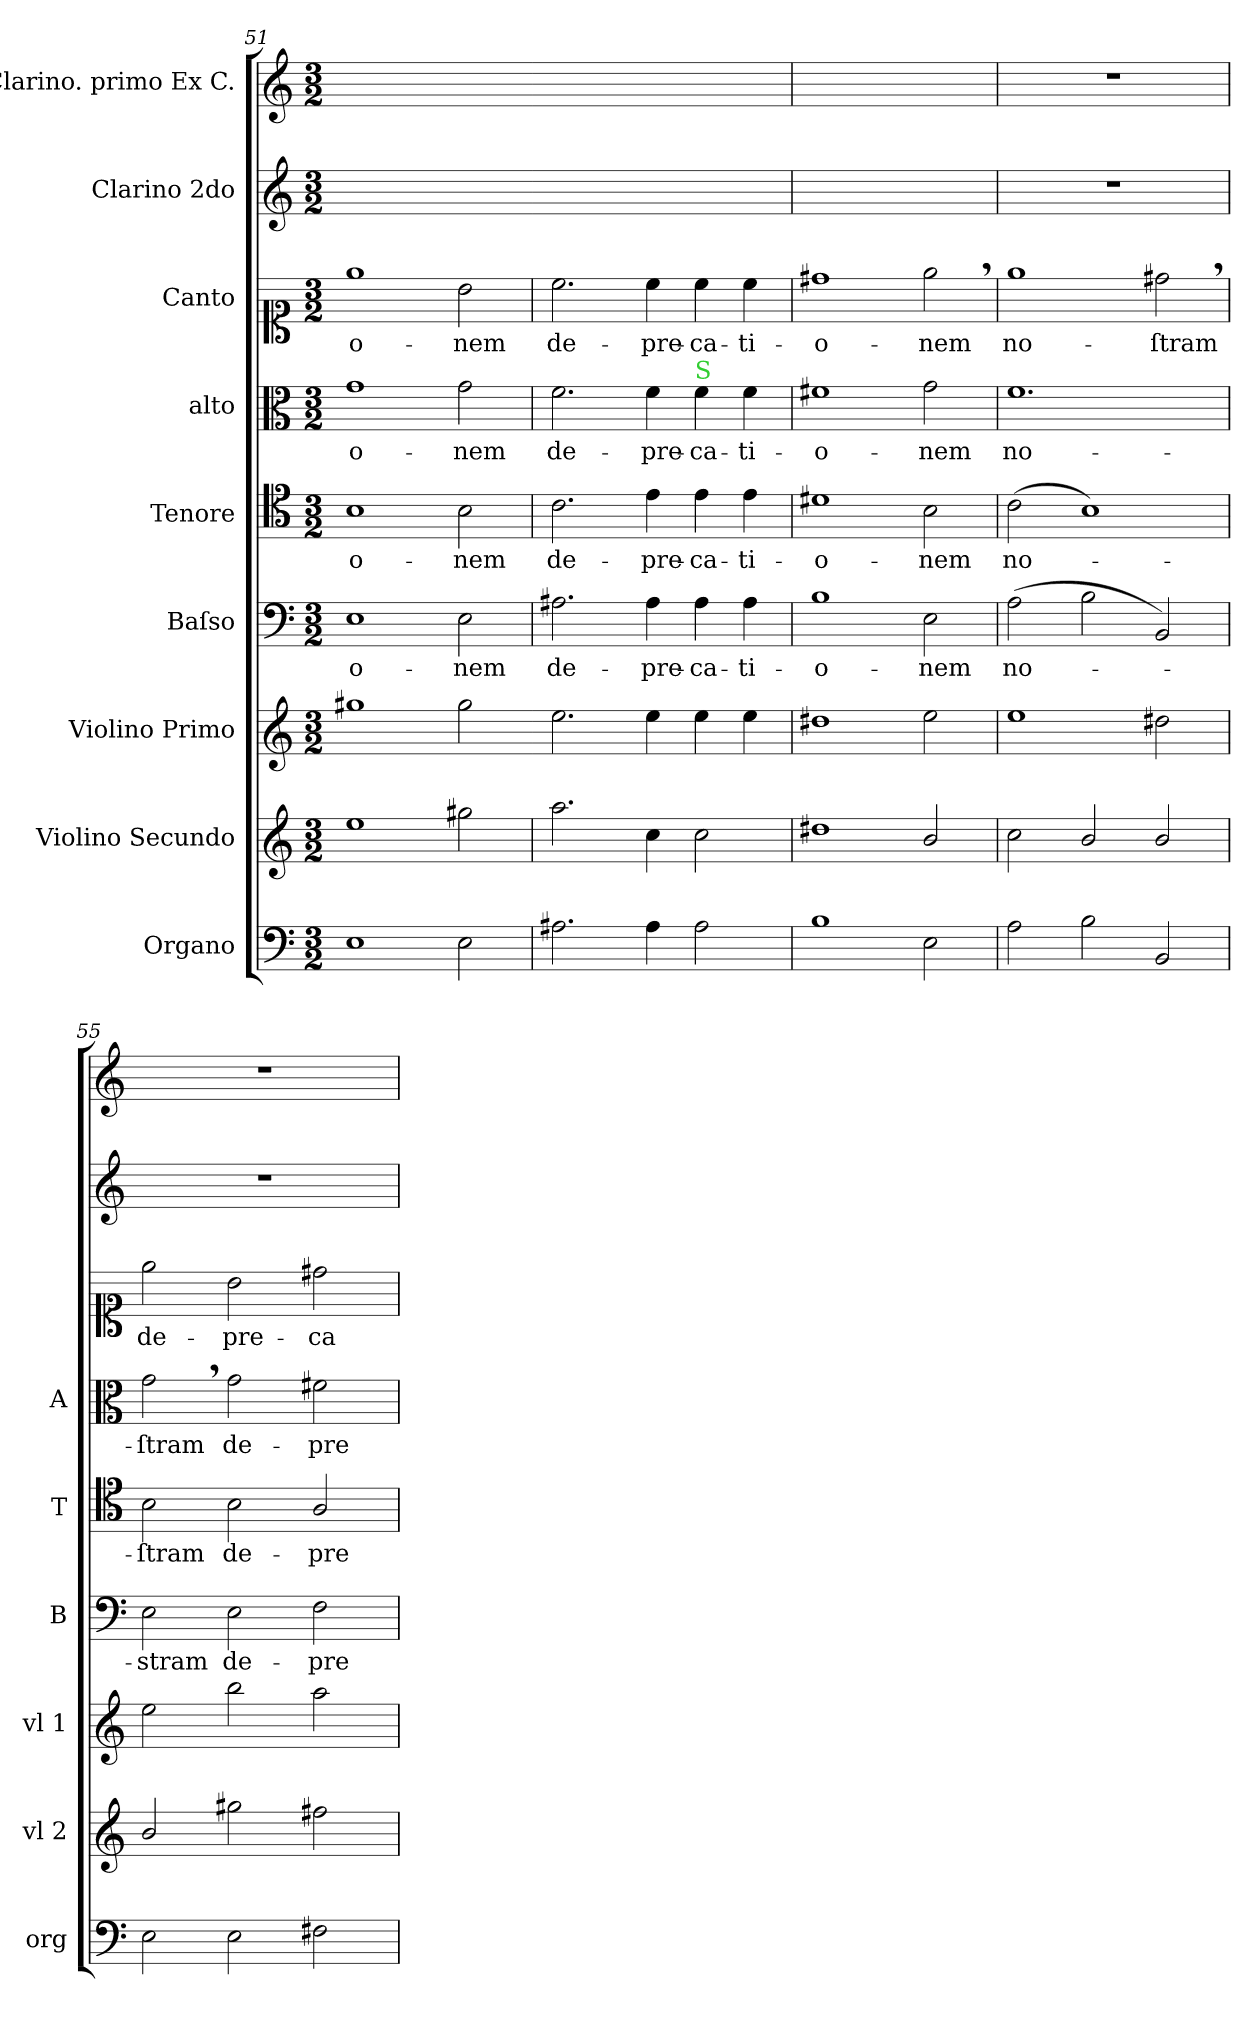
**kern	**kern	**kern	**kern	**text	**kern	**text	**kern	**text	**kern	**text	**kern	**kern
*part9	*part8	*part7	*part6	*part6	*part5	*part5	*part4	*part4	*part3	*part3	*part2	*part1
*staff9	*staff8	*staff7	*staff6	*staff6	*staff5	*staff5	*staff4	*staff4	*staff3	*staff3	*staff2	*staff1
*I"Organo	*I"Violino Secundo	*I"Violino Primo	*I"Baſso	*	*I"Tenore	*	*I"alto	*	*I"Canto	*	*I"Clarino 2do	*I"Clarino. primo Ex C.
*I'org	*I'vl 2	*I'vl 1	*I'B	*	*I'T	*	*I'A	*	*	*	*	*
*clefF4	*clefG2	*clefG2	*clefF4	*	*clefC4	*	*clefC3	*	*clefC1	*	*clefG2	*clefG2
*k[]	*k[]	*k[]	*k[]	*	*k[]	*	*k[]	*	*k[]	*	*k[]	*k[]
*M3/2	*M3/2	*M3/2	*M3/2	*	*M3/2	*	*M3/2	*	*M3/2	*	*M3/2	*M3/2
=51	=51	=51	=51	=51	=51	=51	=51	=51	=51	=51	=51	=51
1E\	1ee\	1gg#X\	1E\	-o-	1B\	-o-	1g\	-o-	1ee\	-o-	1.ryy	1.ryy
2E\	2gg#X\	2gg#\	2E\	-nem	2B\	-nem	2g\	-nem	2b\	-nem	.	.
=52	=52	=52-	=52	=52	=52	=52	=52	=52	=52	=52	=52	=52
!	!	!	!	!LO:LY:i	!	!	!	!	!	!	!	!
2.A#X\	2.aa\	2.ee\	2.A#X\	de-	2.c\	de-	2.f\	de-	2.cc\	de-	1.ryy	1.ryy
!	!	!	!	!LO:LY:i	!	!	!	!	!	!	!	!
4A#\	4cc\	4ee\	4A#\	-pre-	4e\	-pre-	4f\	-pre-	4cc\	-pre-	.	.
!	!	!	!	!	!	!	!LO:TX:a:color=limegreen:t=S	!	!	!	!	!
!	!	!	!	!LO:LY:i	!	!	!	!	!	!	!	!
2A#\	2cc\	4ee\	4A#\	-ca-	4e\	-ca-	4f\	-ca-	4cc\	-ca-	.	.
!	!	!	!	!LO:LY:i	!	!	!	!	!	!	!	!
.	.	4ee\	4A#\	-ti-	4e\	-ti-	4f\	-ti-	4cc\	-ti-	.	.
=53	=53	=53	=53	=53	=53	=53	=53	=53	=53	=53	=53	=53
!	!	!	!	!LO:LY:i	!	!	!	!	!	!	!	!
1B\	1dd#X\	1dd#X\	1B\	-o-	1d#X\	-o-	1f#X\	-o-	1dd#X\	-o-	1.ryy	1.ryy
!	!	!	!	!LO:LY:i	!	!	!	!	!	!	!	!
2E\	2b/	2ee\	2E\	-nem	2B\	-nem	2g\	-nem	2ee,\	-nem	.	.
=54	=54	=54	=54	=54	=54	=54	=54	=54	=54	=54	=54	=54
2A\	2cc\	1ee\	(2A\	no-	(2c\	no-	1.f\	no-	1ee\	no-	1.r	1.r
2B\	2b/	.	2B\	.	1B\)	.	.	.	.	.	.	.
2BB/	2b/	2dd#X\	2BB/)	.	.	.	.	.	2dd#X,\	-ſtram	.	.
=55	=55	=55	=55	=55	=55	=55	=55	=55	=55	=55	=55	=55
2E\	2b/	2ee\	2E\	-stram	2B\	-ſtram	2g,\	-ſtram	2ee\	de-	1.r	1.r
!	!	!	!	!LO:LY:i	!	!	!	!	!	!	!	!
2E\	2gg#X\	2bb\	2E\	de-	2B\	-de-	2g\	-de-	2b\	-pre-	.	.
!	!	!	!	!LO:LY:i	!	!	!	!	!	!	!	!
2F#X\	2ff#X\	2aa\	2F\	-pre-	2A/	-pre-	2f#X\	-pre-	2dd#X\	-ca-	.	.
=	=	=	=	=	=	=	=	=	=	=	=	=
*-	*-	*-	*-	*-	*-	*-	*-	*-	*-	*-	*-	*-
